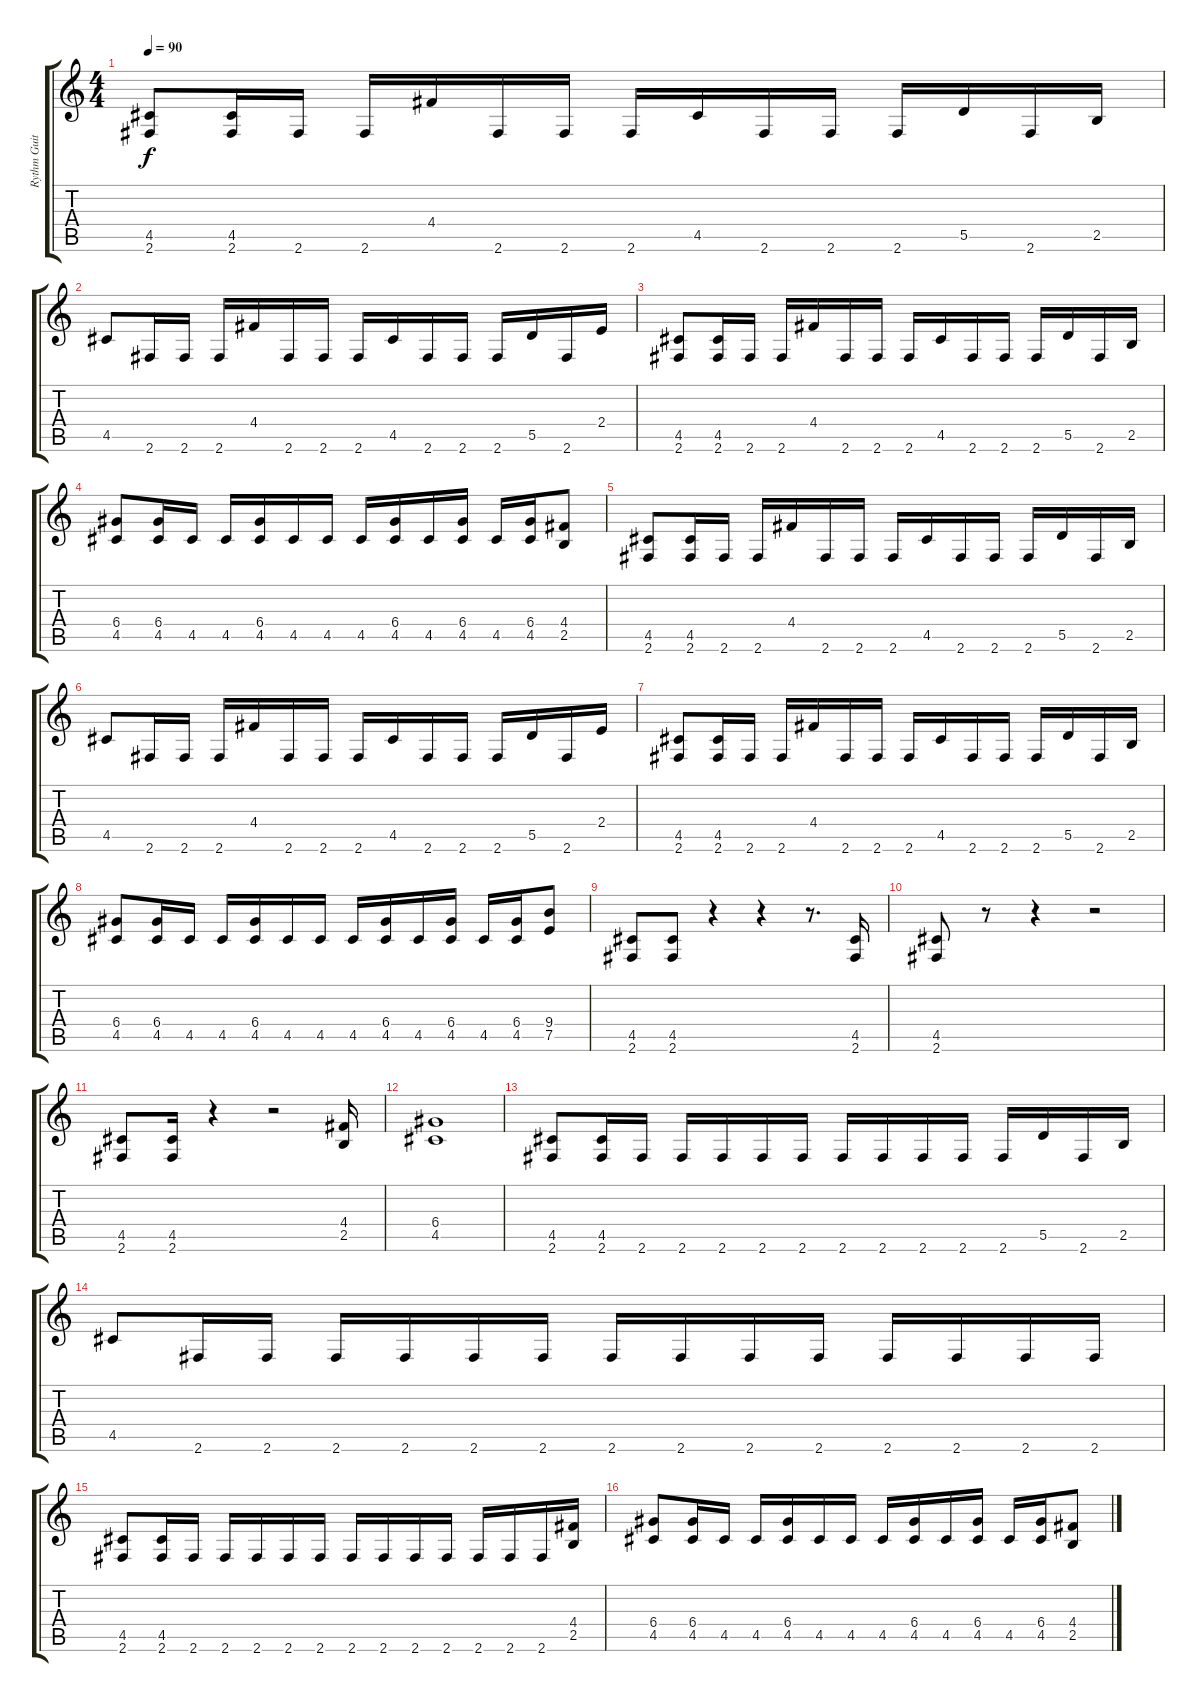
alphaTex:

\track ("Rythm Guitar" "Rythm Guit") {instrument distortionguitar}
\staff {score tabs}
\tuning (E4 B3 G3 D3 A2 E2) {hide}
\ts (4 4)
\tempo 90
\clef g2
\ks c
(4.5 2.6).8{dy f instrument distortionguitar} (4.5 2.6).16 2.6.16 2.6.16 4.4.16 2.6.16 2.6.16 2.6.16 4.5.16 2.6.16 2.6.16 2.6.16 5.5.16 2.6.16 2.5.16 |
4.5.8 2.6.16 2.6.16 2.6.16 4.4.16 2.6.16 2.6.16 2.6.16 4.5.16 2.6.16 2.6.16 2.6.16 5.5.16 2.6.16 2.4.16 |
(4.5 2.6).8 (4.5 2.6).16 2.6.16 2.6.16 4.4.16 2.6.16 2.6.16 2.6.16 4.5.16 2.6.16 2.6.16 2.6.16 5.5.16 2.6.16 2.5.16 |
(6.4 4.5).8 (6.4 4.5).16 4.5.16 4.5.16 (6.4 4.5).16 4.5.16 4.5.16 4.5.16 (6.4 4.5).16 4.5.16 (6.4 4.5).16 4.5.16 (6.4 4.5).16 (4.4 2.5).8 |
(4.5 2.6).8 (4.5 2.6).16 2.6.16 2.6.16 4.4.16 2.6.16 2.6.16 2.6.16 4.5.16 2.6.16 2.6.16 2.6.16 5.5.16 2.6.16 2.5.16 |
4.5.8 2.6.16 2.6.16 2.6.16 4.4.16 2.6.16 2.6.16 2.6.16 4.5.16 2.6.16 2.6.16 2.6.16 5.5.16 2.6.16 2.4.16 |
(4.5 2.6).8 (4.5 2.6).16 2.6.16 2.6.16 4.4.16 2.6.16 2.6.16 2.6.16 4.5.16 2.6.16 2.6.16 2.6.16 5.5.16 2.6.16 2.5.16 |
(6.4 4.5).8 (6.4 4.5).16 4.5.16 4.5.16 (6.4 4.5).16 4.5.16 4.5.16 4.5.16 (6.4 4.5).16 4.5.16 (6.4 4.5).16 4.5.16 (6.4 4.5).16 (9.4 7.5).8 |
(4.5 2.6).8 (4.5 2.6).8 r.4 r.4 r.8{d} (4.5 2.6).16 |
(4.5 2.6).8 r.8 r.4 r.2 |
(4.5 2.6).8 (4.5 2.6).16 r.4 r.2 (4.4 2.5).16 |
(6.4 4.5).1 |
(4.5 2.6).8 (4.5 2.6).16 2.6.16 2.6.16 2.6.16 2.6.16 2.6.16 2.6.16 2.6.16 2.6.16 2.6.16 2.6.16 5.5.16 2.6.16 2.5.16 |
4.5.8 2.6.16 2.6.16 2.6.16 2.6.16 2.6.16 2.6.16 2.6.16 2.6.16 2.6.16 2.6.16 2.6.16 2.6.16 2.6.16 2.6.16 |
(4.5 2.6).8 (4.5 2.6).16 2.6.16 2.6.16 2.6.16 2.6.16 2.6.16 2.6.16 2.6.16 2.6.16 2.6.16 2.6.16 2.6.16 2.6.16 (4.4 2.5).16 |
(6.4 4.5).8 (6.4 4.5).16 4.5.16 4.5.16 (6.4 4.5).16 4.5.16 4.5.16 4.5.16 (6.4 4.5).16 4.5.16 (6.4 4.5).16 4.5.16 (6.4 4.5).16 (4.4 2.5).8
